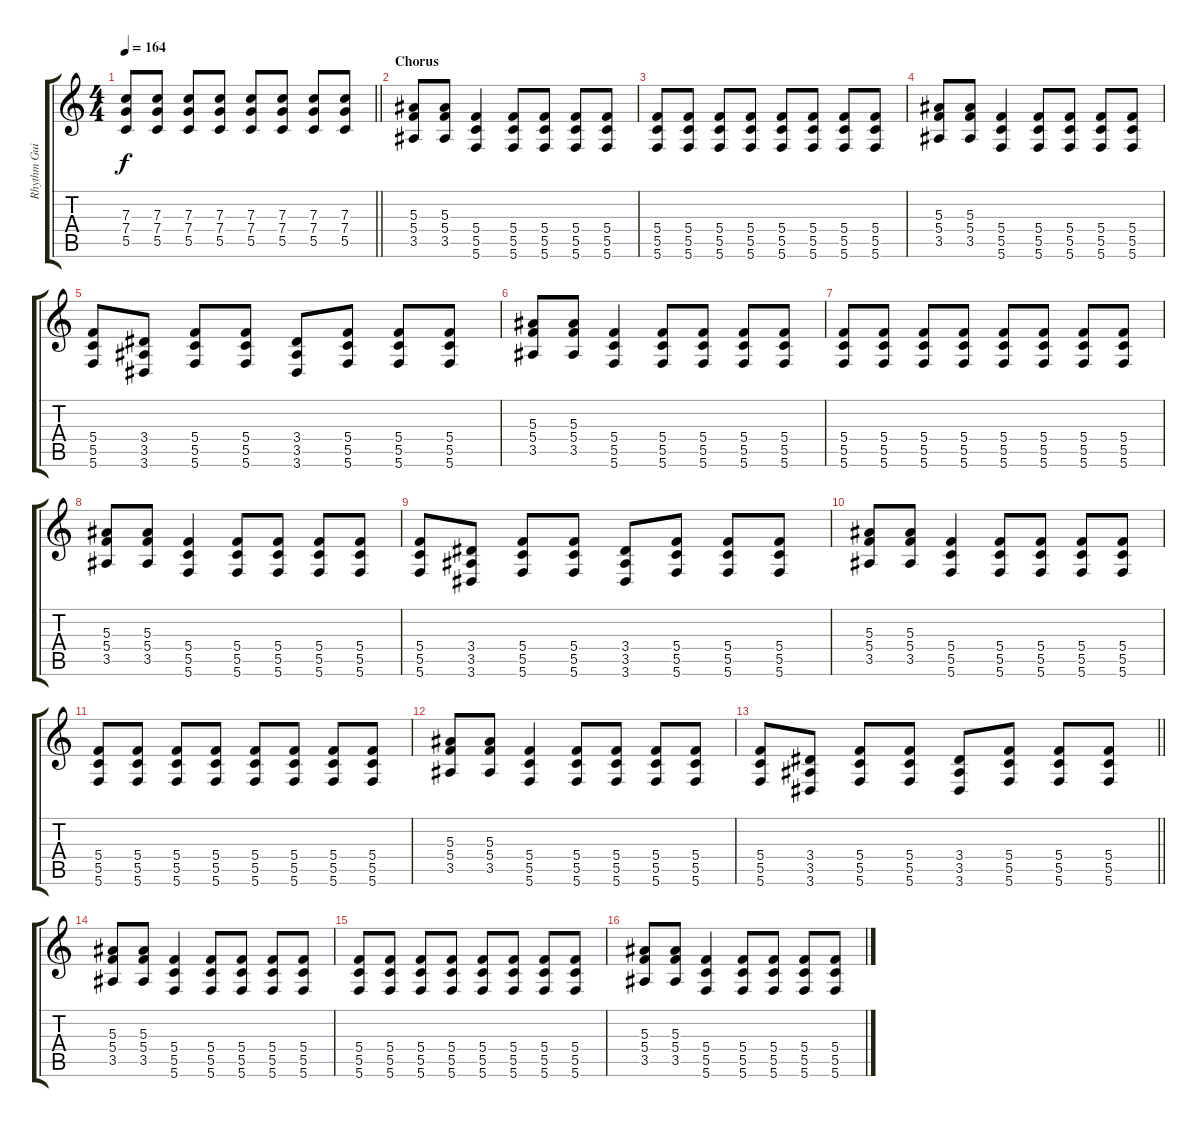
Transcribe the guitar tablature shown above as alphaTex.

\track ("Rhythm Guitar Right" "Rhythm Gui") {instrument distortionguitar}
\staff {score tabs}
\tuning (D4 A3 F3 C3 G2 C2) {hide}
\ts (4 4)
\tempo 164
\clef g2
\barLineRight lightlight
\ks c
(7.3 7.4 5.5).8{dy f} (7.3 7.4 5.5).8 (7.3 7.4 5.5).8 (7.3 7.4 5.5).8 (7.3 7.4 5.5).8 (7.3 7.4 5.5).8 (7.3 7.4 5.5).8 (7.3 7.4 5.5).8 |
\section ("" "Chorus")
(5.3 5.4 3.5).8 (5.3 5.4 3.5).8 (5.4 5.5 5.6).4 (5.4 5.5 5.6).8 (5.4 5.5 5.6).8 (5.4 5.5 5.6).8 (5.4 5.5 5.6).8 |
(5.4 5.5 5.6).8 (5.4 5.5 5.6).8 (5.4 5.5 5.6).8 (5.4 5.5 5.6).8 (5.4 5.5 5.6).8 (5.4 5.5 5.6).8 (5.4 5.5 5.6).8 (5.4 5.5 5.6).8 |
(5.3 5.4 3.5).8 (5.3 5.4 3.5).8 (5.4 5.5 5.6).4 (5.4 5.5 5.6).8 (5.4 5.5 5.6).8 (5.4 5.5 5.6).8 (5.4 5.5 5.6).8 |
(5.4 5.5 5.6).8 (3.4 3.5 3.6).8 (5.4 5.5 5.6).8 (5.4 5.5 5.6).8 (3.4 3.5 3.6).8 (5.4 5.5 5.6).8 (5.4 5.5 5.6).8 (5.4 5.5 5.6).8 |
(5.3 5.4 3.5).8 (5.3 5.4 3.5).8 (5.4 5.5 5.6).4 (5.4 5.5 5.6).8 (5.4 5.5 5.6).8 (5.4 5.5 5.6).8 (5.4 5.5 5.6).8 |
(5.4 5.5 5.6).8 (5.4 5.5 5.6).8 (5.4 5.5 5.6).8 (5.4 5.5 5.6).8 (5.4 5.5 5.6).8 (5.4 5.5 5.6).8 (5.4 5.5 5.6).8 (5.4 5.5 5.6).8 |
(5.3 5.4 3.5).8 (5.3 5.4 3.5).8 (5.4 5.5 5.6).4 (5.4 5.5 5.6).8 (5.4 5.5 5.6).8 (5.4 5.5 5.6).8 (5.4 5.5 5.6).8 |
(5.4 5.5 5.6).8 (3.4 3.5 3.6).8 (5.4 5.5 5.6).8 (5.4 5.5 5.6).8 (3.4 3.5 3.6).8 (5.4 5.5 5.6).8 (5.4 5.5 5.6).8 (5.4 5.5 5.6).8 |
(5.3 5.4 3.5).8 (5.3 5.4 3.5).8 (5.4 5.5 5.6).4 (5.4 5.5 5.6).8 (5.4 5.5 5.6).8 (5.4 5.5 5.6).8 (5.4 5.5 5.6).8 |
(5.4 5.5 5.6).8 (5.4 5.5 5.6).8 (5.4 5.5 5.6).8 (5.4 5.5 5.6).8 (5.4 5.5 5.6).8 (5.4 5.5 5.6).8 (5.4 5.5 5.6).8 (5.4 5.5 5.6).8 |
(5.3 5.4 3.5).8 (5.3 5.4 3.5).8 (5.4 5.5 5.6).4 (5.4 5.5 5.6).8 (5.4 5.5 5.6).8 (5.4 5.5 5.6).8 (5.4 5.5 5.6).8 |
\barLineRight lightlight
(5.4 5.5 5.6).8 (3.4 3.5 3.6).8 (5.4 5.5 5.6).8 (5.4 5.5 5.6).8 (3.4 3.5 3.6).8 (5.4 5.5 5.6).8 (5.4 5.5 5.6).8 (5.4 5.5 5.6).8 |
(5.3 5.4 3.5).8 (5.3 5.4 3.5).8 (5.4 5.5 5.6).4 (5.4 5.5 5.6).8 (5.4 5.5 5.6).8 (5.4 5.5 5.6).8 (5.4 5.5 5.6).8 |
(5.4 5.5 5.6).8 (5.4 5.5 5.6).8 (5.4 5.5 5.6).8 (5.4 5.5 5.6).8 (5.4 5.5 5.6).8 (5.4 5.5 5.6).8 (5.4 5.5 5.6).8 (5.4 5.5 5.6).8 |
(5.3 5.4 3.5).8 (5.3 5.4 3.5).8 (5.4 5.5 5.6).4 (5.4 5.5 5.6).8 (5.4 5.5 5.6).8 (5.4 5.5 5.6).8 (5.4 5.5 5.6).8
